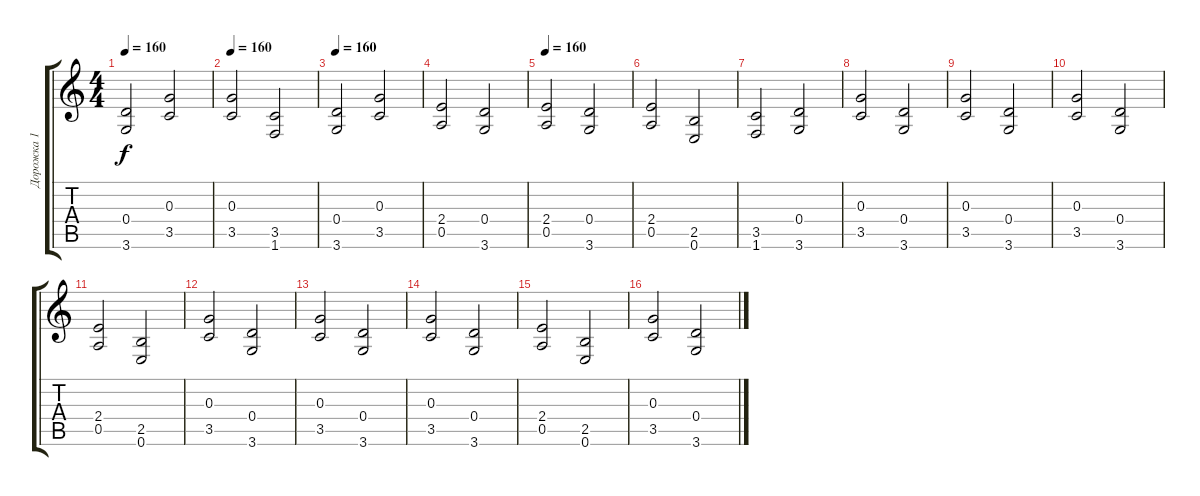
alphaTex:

\track ("Дорожка 1" "Дорожка 1") {instrument distortionguitar}
\staff {score tabs}
\tuning (E4 B3 G3 D3 A2 E2) {hide}
\ts (4 4)
\tempo 160
\clef g2
\ks c
(0.4 3.6).2{dy f} (0.3 3.5).2 |
\tempo 160
(0.3 3.5).2 (3.5 1.6).2 |
\tempo 160
(0.4 3.6).2 (0.3 3.5).2 |
(2.4 0.5).2 (0.4 3.6).2 |
\tempo 160
(2.4 0.5).2 (0.4 3.6).2 |
(2.4 0.5).2 (2.5 0.6).2 |
(3.5 1.6).2 (0.4 3.6).2 |
(0.3 3.5).2 (0.4 3.6).2 |
(0.3 3.5).2 (0.4 3.6).2 |
(0.3 3.5).2 (0.4 3.6).2 |
(2.4 0.5).2 (2.5 0.6).2 |
(0.3 3.5).2 (0.4 3.6).2 |
(0.3 3.5).2 (0.4 3.6).2 |
(0.3 3.5).2 (0.4 3.6).2 |
(2.4 0.5).2 (2.5 0.6).2 |
(0.3 3.5).2 (0.4 3.6).2
